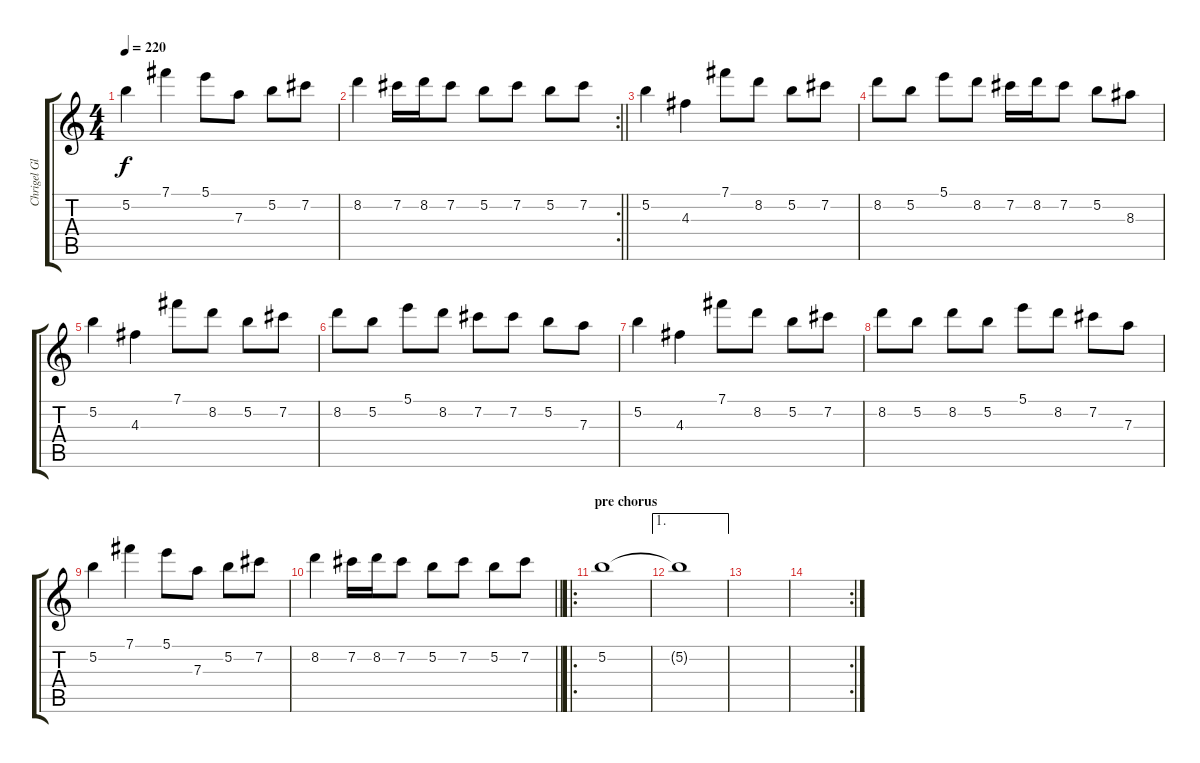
\track ("Chrigel Glanzmann" "Chrigel Gl") {instrument piccolo}
\staff {score tabs}
\tuning (B5 Gb5 D5 A4 E4 B3) {hide}
\ts (4 4)
\tempo 220
\clef g2
\ks c
5.2.4{dy f} 7.1.4 5.1.8 7.3.8 5.2.8 7.2.8 |
\rc 2
\barLineRight lightlight
8.2.4 7.2.16 8.2.16 7.2.8 5.2.8 7.2.8 5.2.8 7.2.8 |
\section ("" "")
5.2.4 4.3.4 7.1.8 8.2.8 5.2.8 7.2.8 |
8.2.8 5.2.8 5.1.8 8.2.8 7.2.16 8.2.16 7.2.8 5.2.8 8.3.8 |
5.2.4 4.3.4 7.1.8 8.2.8 5.2.8 7.2.8 |
8.2.8 5.2.8 5.1.8 8.2.8 7.2.8 7.2.8 5.2.8 7.3.8 |
5.2.4 4.3.4 7.1.8 8.2.8 5.2.8 7.2.8 |
8.2.8 5.2.8 8.2.8 5.2.8 5.1.8 8.2.8 7.2.8 7.3.8 |
5.2.4 7.1.4 5.1.8 7.3.8 5.2.8 7.2.8 |
\barLineRight lightlight
8.2.4 7.2.16 8.2.16 7.2.8 5.2.8 7.2.8 5.2.8 7.2.8 |
\ro
\section ("" "pre chorus")
5.2.1{volume 0} |
\ae 1
5.2{t}.1 |
|
\rc 2
